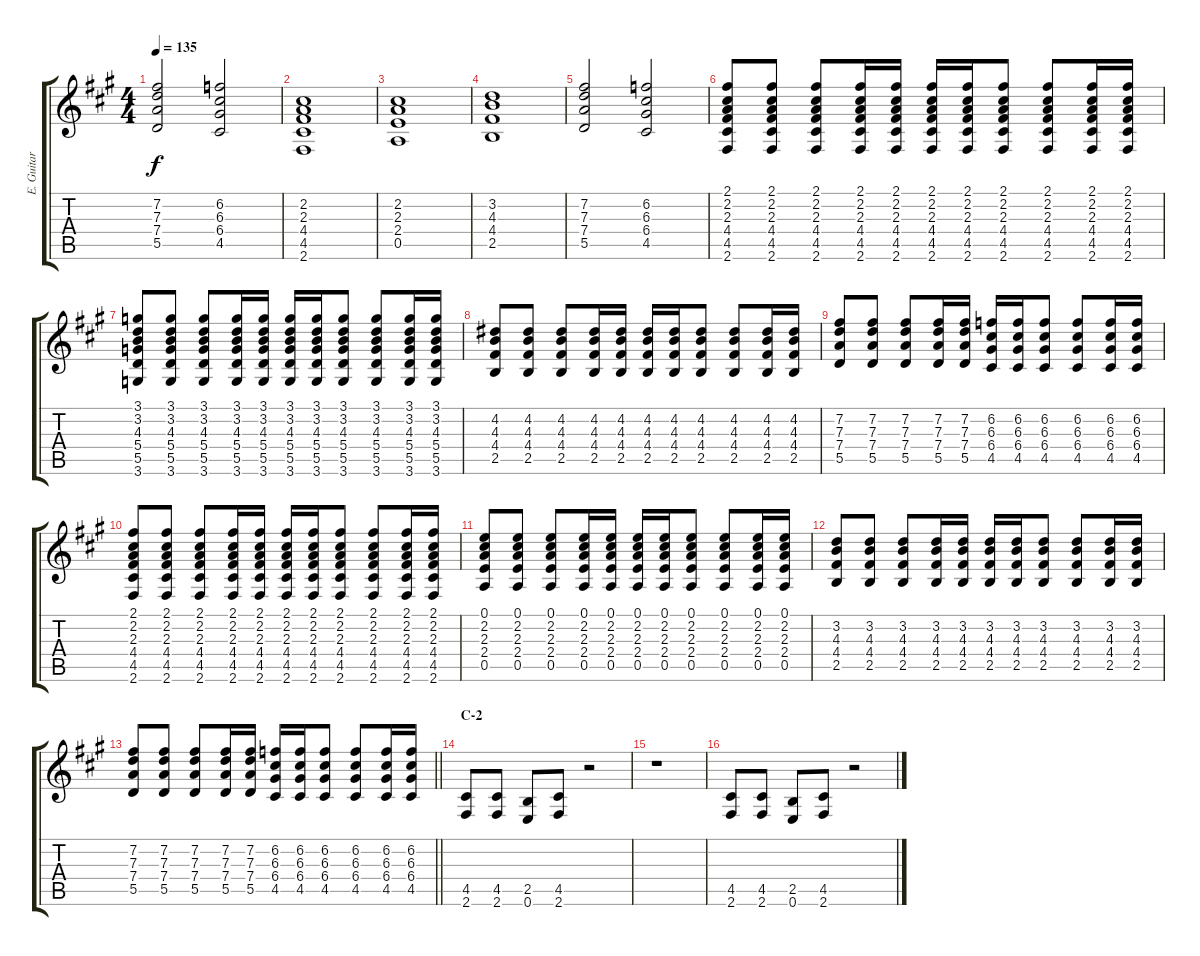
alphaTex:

\track ("E. Guitar I" "E. Guitar ") {instrument overdrivenguitar}
\staff {score tabs}
\tuning (E4 B3 G3 D3 A2 E2) {hide}
\ts (4 4)
\tempo 135
\clef g2
\ks a
(7.2 7.3 7.4 5.5).2{dy f} (6.2 6.3 6.4 4.5).2 |
(2.2 2.3 4.4 4.5 2.6).1 |
(2.2 2.3 2.4 0.5).1 |
(3.2 4.3 4.4 2.5).1 |
(7.2 7.3 7.4 5.5).2 (6.2 6.3 6.4 4.5).2 |
(2.1 2.2 2.3 4.4 4.5 2.6).8 (2.1 2.2 2.3 4.4 4.5 2.6).8 (2.1 2.2 2.3 4.4 4.5 2.6).8 (2.1 2.2 2.3 4.4 4.5 2.6).16 (2.1 2.2 2.3 4.4 4.5 2.6).16 (2.1 2.2 2.3 4.4 4.5 2.6).16 (2.1 2.2 2.3 4.4 4.5 2.6).16 (2.1 2.2 2.3 4.4 4.5 2.6).8 (2.1 2.2 2.3 4.4 4.5 2.6).8 (2.1 2.2 2.3 4.4 4.5 2.6).16 (2.1 2.2 2.3 4.4 4.5 2.6).16 |
(3.1 3.2 4.3 5.4 5.5 3.6).8 (3.1 3.2 4.3 5.4 5.5 3.6).8 (3.1 3.2 4.3 5.4 5.5 3.6).8 (3.1 3.2 4.3 5.4 5.5 3.6).16 (3.1 3.2 4.3 5.4 5.5 3.6).16 (3.1 3.2 4.3 5.4 5.5 3.6).16 (3.1 3.2 4.3 5.4 5.5 3.6).16 (3.1 3.2 4.3 5.4 5.5 3.6).8 (3.1 3.2 4.3 5.4 5.5 3.6).8 (3.1 3.2 4.3 5.4 5.5 3.6).16 (3.1 3.2 4.3 5.4 5.5 3.6).16 |
(4.2 4.3 4.4 2.5).8 (4.2 4.3 4.4 2.5).8 (4.2 4.3 4.4 2.5).8 (4.2 4.3 4.4 2.5).16 (4.2 4.3 4.4 2.5).16 (4.2 4.3 4.4 2.5).16 (4.2 4.3 4.4 2.5).16 (4.2 4.3 4.4 2.5).8 (4.2 4.3 4.4 2.5).8 (4.2 4.3 4.4 2.5).16 (4.2 4.3 4.4 2.5).16 |
(7.2 7.3 7.4 5.5).8 (7.2 7.3 7.4 5.5).8 (7.2 7.3 7.4 5.5).8 (7.2 7.3 7.4 5.5).16 (7.2 7.3 7.4 5.5).16 (6.2 6.3 6.4 4.5).16 (6.2 6.3 6.4 4.5).16 (6.2 6.3 6.4 4.5).8 (6.2 6.3 6.4 4.5).8 (6.2 6.3 6.4 4.5).16 (6.2 6.3 6.4 4.5).16 |
(2.1 2.2 2.3 4.4 4.5 2.6).8 (2.1 2.2 2.3 4.4 4.5 2.6).8 (2.1 2.2 2.3 4.4 4.5 2.6).8 (2.1 2.2 2.3 4.4 4.5 2.6).16 (2.1 2.2 2.3 4.4 4.5 2.6).16 (2.1 2.2 2.3 4.4 4.5 2.6).16 (2.1 2.2 2.3 4.4 4.5 2.6).16 (2.1 2.2 2.3 4.4 4.5 2.6).8 (2.1 2.2 2.3 4.4 4.5 2.6).8 (2.1 2.2 2.3 4.4 4.5 2.6).16 (2.1 2.2 2.3 4.4 4.5 2.6).16 |
(0.1 2.2 2.3 2.4 0.5).8 (0.1 2.2 2.3 2.4 0.5).8 (0.1 2.2 2.3 2.4 0.5).8 (0.1 2.2 2.3 2.4 0.5).16 (0.1 2.2 2.3 2.4 0.5).16 (0.1 2.2 2.3 2.4 0.5).16 (0.1 2.2 2.3 2.4 0.5).16 (0.1 2.2 2.3 2.4 0.5).8 (0.1 2.2 2.3 2.4 0.5).8 (0.1 2.2 2.3 2.4 0.5).16 (0.1 2.2 2.3 2.4 0.5).16 |
(3.2 4.3 4.4 2.5).8 (3.2 4.3 4.4 2.5).8 (3.2 4.3 4.4 2.5).8 (3.2 4.3 4.4 2.5).16 (3.2 4.3 4.4 2.5).16 (3.2 4.3 4.4 2.5).16 (3.2 4.3 4.4 2.5).16 (3.2 4.3 4.4 2.5).8 (3.2 4.3 4.4 2.5).8 (3.2 4.3 4.4 2.5).16 (3.2 4.3 4.4 2.5).16 |
\barLineRight lightlight
(7.2 7.3 7.4 5.5).8 (7.2 7.3 7.4 5.5).8 (7.2 7.3 7.4 5.5).8 (7.2 7.3 7.4 5.5).16 (7.2 7.3 7.4 5.5).16 (6.2 6.3 6.4 4.5).16 (6.2 6.3 6.4 4.5).16 (6.2 6.3 6.4 4.5).8 (6.2 6.3 6.4 4.5).8 (6.2 6.3 6.4 4.5).16 (6.2 6.3 6.4 4.5).16 |
\section ("" "C-2")
(4.5 2.6).8 (4.5 2.6).8 (2.5 0.6).8 (4.5 2.6).8 r.2 |
r.1 |
(4.5 2.6).8 (4.5 2.6).8 (2.5 0.6).8 (4.5 2.6).8 r.2
